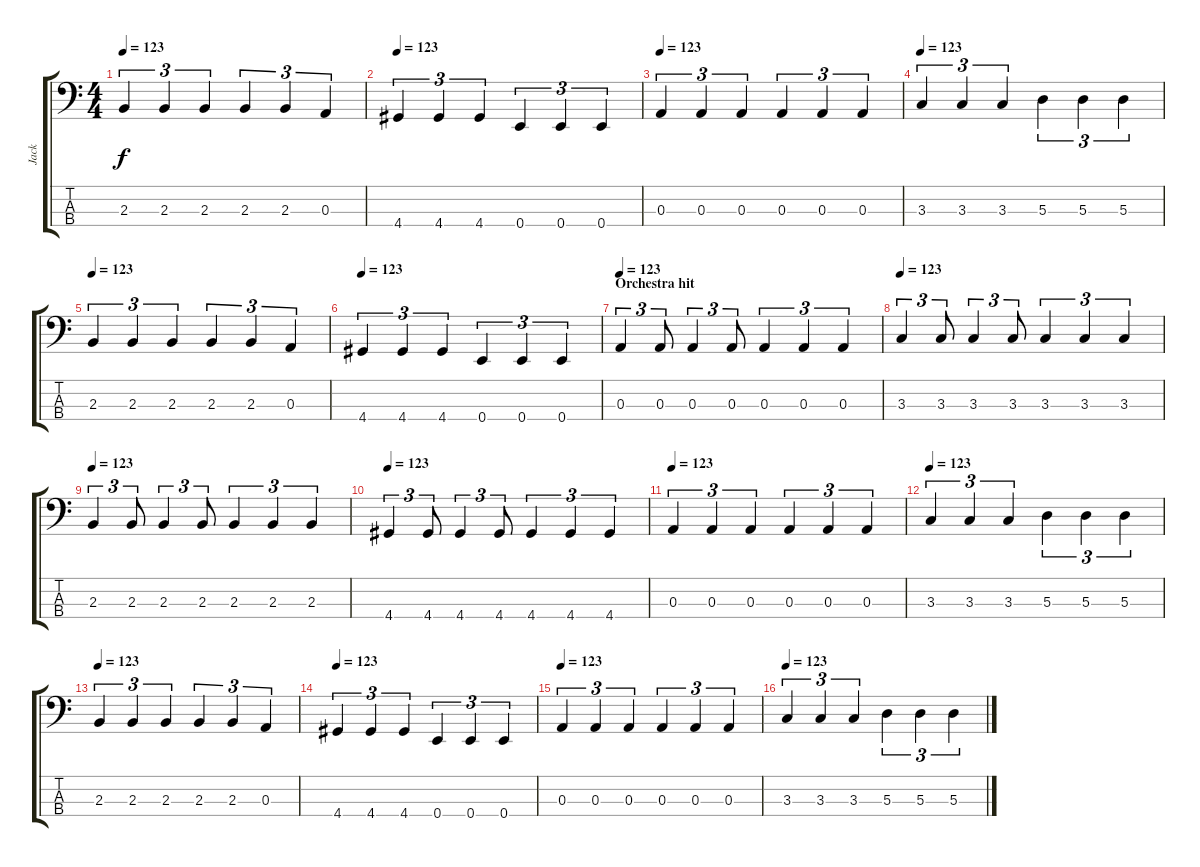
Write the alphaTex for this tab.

\track ("Jack" "Jack") {instrument electricbassfinger}
\staff {score tabs}
\tuning (G2 D2 A1 E1) {hide}
\ts (4 4)
\tempo 123
\clef f4
\ks c
2.3.4{tu (3 2) dy f} 2.3.4{tu (3 2)} 2.3.4{tu (3 2)} 2.3.4{tu (3 2)} 2.3.4{tu (3 2)} 0.3.4{tu (3 2)} |
\tempo 123
4.4.4{tu (3 2)} 4.4.4{tu (3 2)} 4.4.4{tu (3 2)} 0.4.4{tu (3 2)} 0.4.4{tu (3 2)} 0.4.4{tu (3 2)} |
\tempo 123
0.3.4{tu (3 2)} 0.3.4{tu (3 2)} 0.3.4{tu (3 2)} 0.3.4{tu (3 2)} 0.3.4{tu (3 2)} 0.3.4{tu (3 2)} |
\tempo 123
3.3.4{tu (3 2)} 3.3.4{tu (3 2)} 3.3.4{tu (3 2)} 5.3.4{tu (3 2)} 5.3.4{tu (3 2)} 5.3.4{tu (3 2)} |
\tempo 123
2.3.4{tu (3 2)} 2.3.4{tu (3 2)} 2.3.4{tu (3 2)} 2.3.4{tu (3 2)} 2.3.4{tu (3 2)} 0.3.4{tu (3 2)} |
\tempo 123
4.4.4{tu (3 2)} 4.4.4{tu (3 2)} 4.4.4{tu (3 2)} 0.4.4{tu (3 2)} 0.4.4{tu (3 2)} 0.4.4{tu (3 2)} |
\section ("" "Orchestra hit")
\tempo 123
0.3.4{tu (3 2)} 0.3.8{tu (3 2)} 0.3.4{tu (3 2)} 0.3.8{tu (3 2)} 0.3.4{tu (3 2)} 0.3.4{tu (3 2)} 0.3.4{tu (3 2)} |
\tempo 123
3.3.4{tu (3 2)} 3.3.8{tu (3 2)} 3.3.4{tu (3 2)} 3.3.8{tu (3 2)} 3.3.4{tu (3 2)} 3.3.4{tu (3 2)} 3.3.4{tu (3 2)} |
\tempo 123
2.3.4{tu (3 2)} 2.3.8{tu (3 2)} 2.3.4{tu (3 2)} 2.3.8{tu (3 2)} 2.3.4{tu (3 2)} 2.3.4{tu (3 2)} 2.3.4{tu (3 2)} |
\tempo 123
4.4.4{tu (3 2)} 4.4.8{tu (3 2)} 4.4.4{tu (3 2)} 4.4.8{tu (3 2)} 4.4.4{tu (3 2)} 4.4.4{tu (3 2)} 4.4.4{tu (3 2)} |
\tempo 123
0.3.4{tu (3 2)} 0.3.4{tu (3 2)} 0.3.4{tu (3 2)} 0.3.4{tu (3 2)} 0.3.4{tu (3 2)} 0.3.4{tu (3 2)} |
\tempo 123
3.3.4{tu (3 2)} 3.3.4{tu (3 2)} 3.3.4{tu (3 2)} 5.3.4{tu (3 2)} 5.3.4{tu (3 2)} 5.3.4{tu (3 2)} |
\tempo 123
2.3.4{tu (3 2)} 2.3.4{tu (3 2)} 2.3.4{tu (3 2)} 2.3.4{tu (3 2)} 2.3.4{tu (3 2)} 0.3.4{tu (3 2)} |
\tempo 123
4.4.4{tu (3 2)} 4.4.4{tu (3 2)} 4.4.4{tu (3 2)} 0.4.4{tu (3 2)} 0.4.4{tu (3 2)} 0.4.4{tu (3 2)} |
\tempo 123
0.3.4{tu (3 2)} 0.3.4{tu (3 2)} 0.3.4{tu (3 2)} 0.3.4{tu (3 2)} 0.3.4{tu (3 2)} 0.3.4{tu (3 2)} |
\tempo 123
3.3.4{tu (3 2)} 3.3.4{tu (3 2)} 3.3.4{tu (3 2)} 5.3.4{tu (3 2)} 5.3.4{tu (3 2)} 5.3.4{tu (3 2)}
